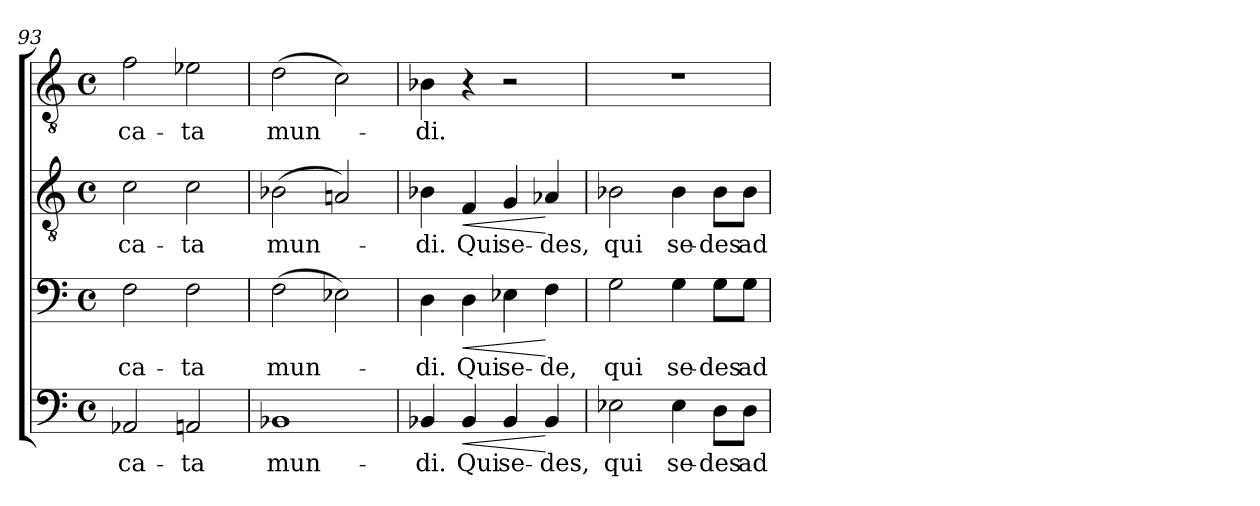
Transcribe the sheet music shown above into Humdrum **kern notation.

**kern	**text	**dynam	**kern	**text	**dynam	**kern	**text	**dynam	**kern	**text
*part4	*part4	*part4	*part3	*part3	*part3	*part2	*part2	*part2	*part1	*part1
*staff4	*staff4	*staff4	*staff3	*staff3	*staff3	*staff2	*staff2	*staff2	*staff1	*staff1
*clefF4	*	*	*clefF4	*	*	*clefGv2	*	*	*clefGv2	*
*k[]	*	*	*k[]	*	*	*k[]	*	*	*k[]	*
*C:	*	*	*C:	*	*	*C:	*	*	*C:	*
*M4/4	*	*	*M4/4	*	*	*M4/4	*	*	*M4/4	*
*met(c)	*	*	*met(c)	*	*	*met(c)	*	*	*met(c)	*
=93	=93	=93	=93	=93	=93	=93	=93	=93	=93	=93
!	!LO:LY:b	!	!	!LO:LY:b	!	!	!LO:LY:b	!	!	!LO:LY:b
2AA-X/	-ca-	.	2F\	-ca-	.	2c\	-ca-	.	2f\	-ca-
!	!LO:LY:b	!	!	!LO:LY:b	!	!	!LO:LY:b	!	!	!LO:LY:b
2AAn/	-ta	.	2F\	-ta	.	2c\	-ta	.	2e-X\	-ta
=94	=94	=94	=94	=94	=94	=94	=94	=94	=94	=94
!	!LO:LY:b	!	!	!LO:LY:b	!	!	!LO:LY:b	!	!	!LO:LY:b
1BB-X	mun-	.	(>2F\	mun-	.	(>2B-X\	mun-	.	(>2d\	mun-
.	.	.	2E-X\)	.	.	2An/)	.	.	2c\)	.
=95	=95	=95	=95	=95	=95	=95	=95	=95	=95	=95
!	!LO:LY:b	!	!	!LO:LY:b	!	!	!LO:LY:b	!	!	!LO:LY:b
4BB-X/	-di.	.	4D\	-di.	.	4B-X\	-di.	.	4B-X\	-di.
!	!LO:LY:b	!LO:HP:b	!	!LO:LY:b	!LO:HP:b	!	!LO:LY:b	!LO:HP:b	!	!
4BB-/	Qui	<	4D\	Qui	<	4F/	Qui	<	4r	.
!	!LO:LY:b	!	!	!LO:LY:b	!	!	!LO:LY:b	!	!	!
4BB-/	se-	.	4E-X\	se-	.	4G/	se-	.	2r	.
!	!LO:LY:b	!	!	!LO:LY:b	!	!	!LO:LY:b	!	!	!
4BB-/	-des,	[	4F\	-de,	[	4A-X/	-des,	[	.	.
=96	=96	=96	=96	=96	=96	=96	=96	=96	=96	=96
!	!LO:LY:b	!	!	!LO:LY:b	!	!	!LO:LY:b	!	!	!
2E-X\	qui	.	2G\	qui	.	2B-X\	qui	.	1r	.
!	!LO:LY:b	!	!	!LO:LY:b	!	!	!LO:LY:b	!	!	!
4E-\	se-	.	4G\	se-	.	4B-\	se-	.	.	.
!	!LO:LY:b	!	!	!LO:LY:b	!	!	!LO:LY:b	!	!	!
8D\L	-des	.	8G\L	-des	.	8B-\L	-des	.	.	.
!	!LO:LY:b	!	!	!LO:LY:b	!	!	!LO:LY:b	!	!	!
8D\J	ad	.	8G\J	ad	.	8B-\J	ad	.	.	.
=	=	=	=	=	=	=	=	=	=	=
*-	*-	*-	*-	*-	*-	*-	*-	*-	*-	*-
